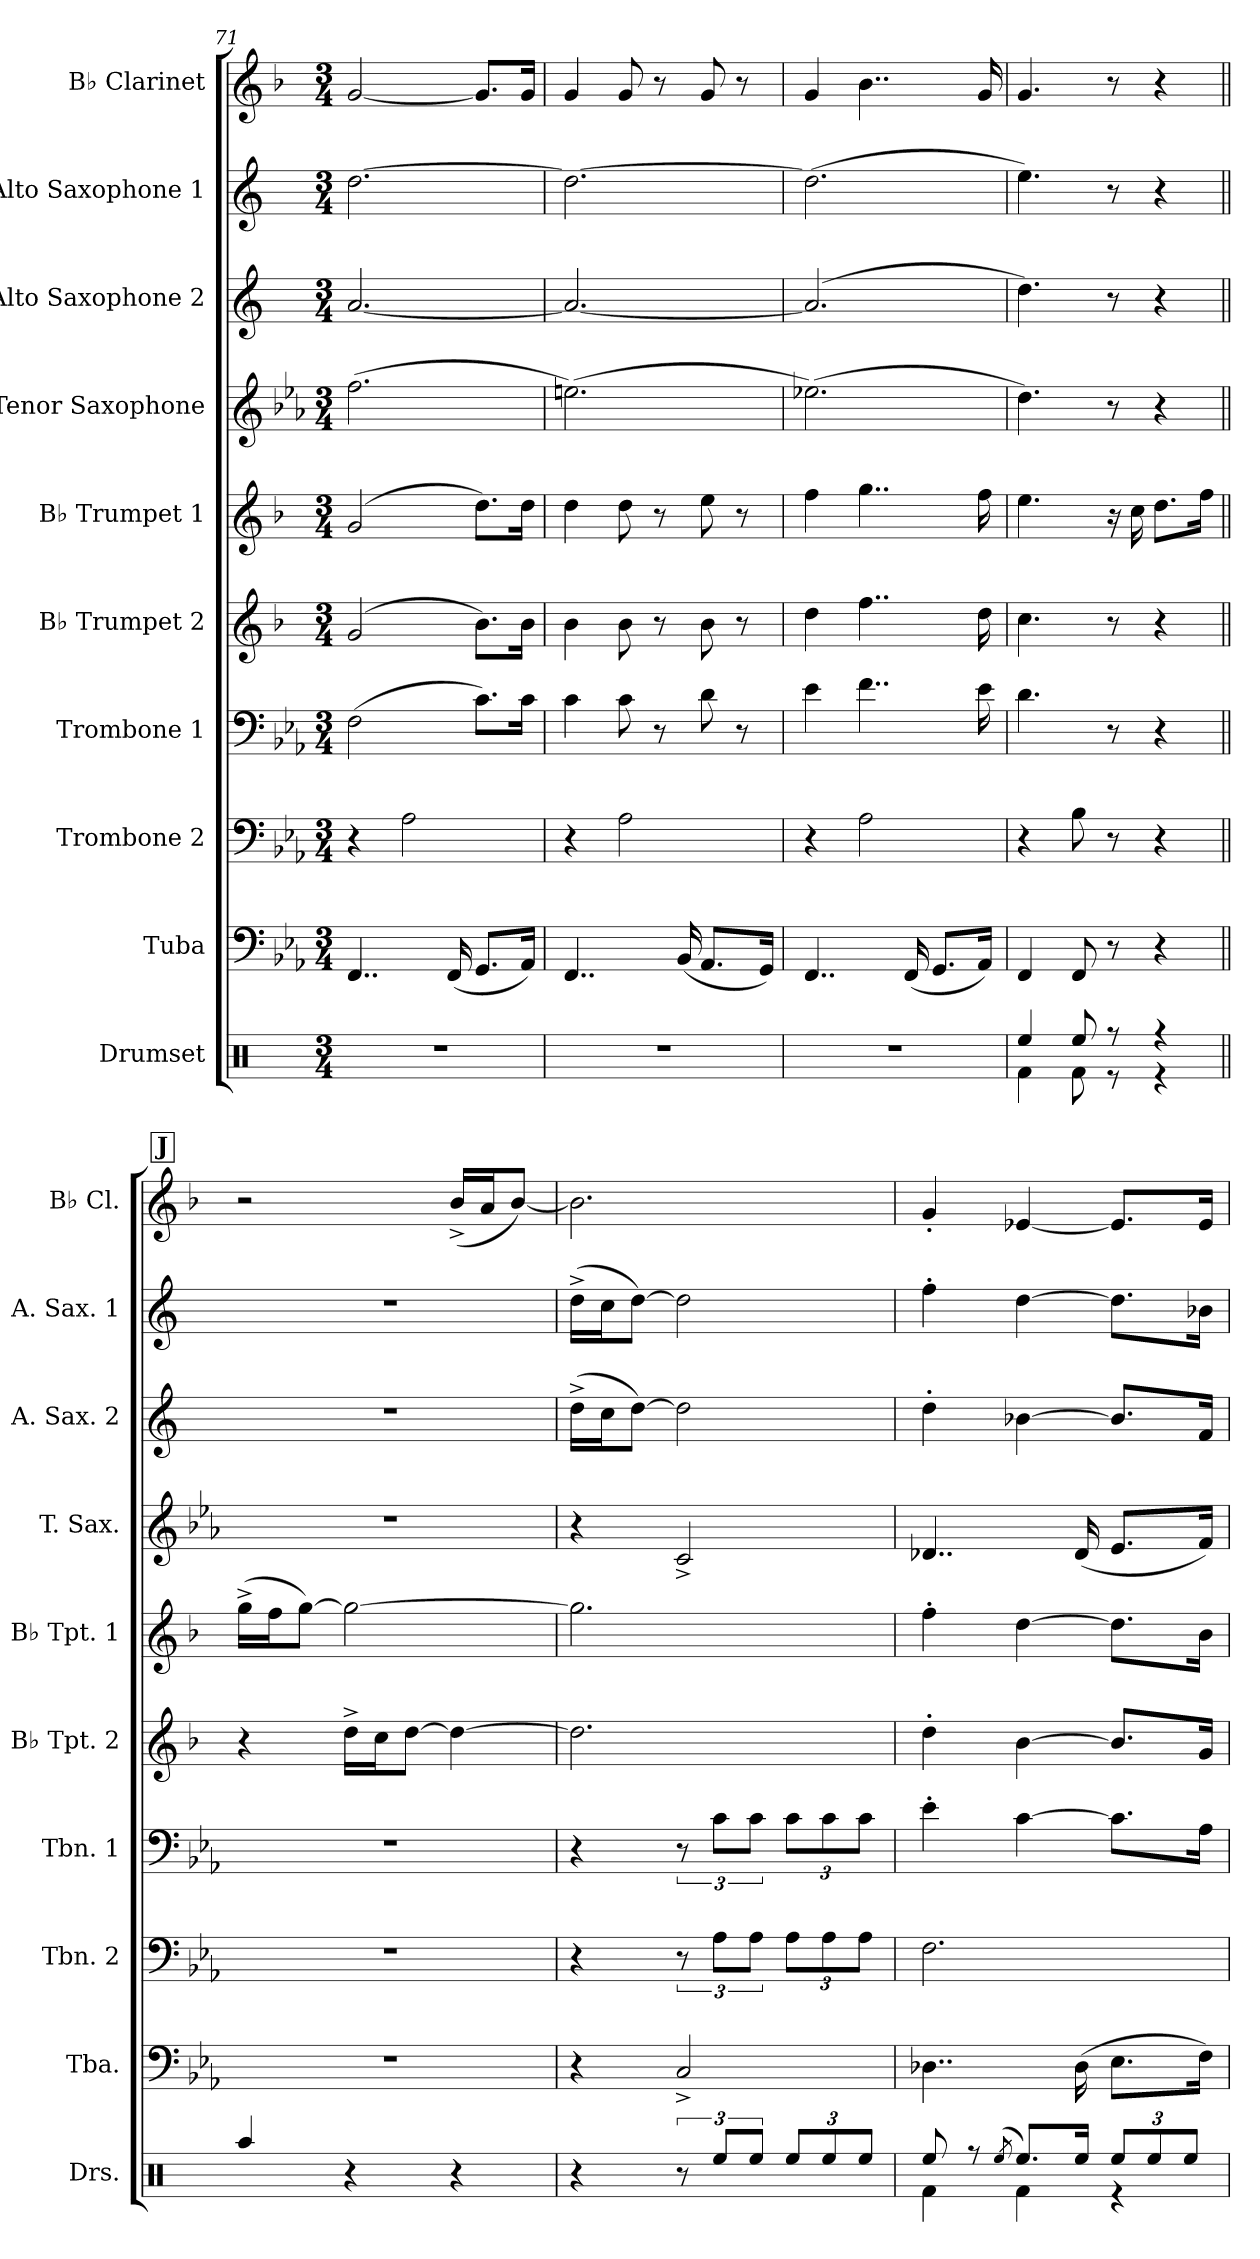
**kern	**kern	**kern	**kern	**kern	**kern	**kern	**kern	**kern	**kern
*part10	*part9	*part8	*part7	*part6	*part5	*part4	*part3	*part2	*part1
*staff10	*staff9	*staff8	*staff7	*staff6	*staff5	*staff4	*staff3	*staff2	*staff1
*I"Drumset	*I"Tuba	*I"Trombone 2	*I"Trombone 1	*I"B♭ Trumpet 2	*I"B♭ Trumpet 1	*I"Tenor Saxophone	*I"Alto Saxophone 2	*I"Alto Saxophone 1	*I"B♭ Clarinet
*I'Drs.	*I'Tba.	*I'Tbn. 2	*I'Tbn. 1	*I'B♭ Tpt. 2	*I'B♭ Tpt. 1	*I'T. Sax.	*I'A. Sax. 2	*I'A. Sax. 1	*I'B♭ Cl.
*clefX	*clefF4	*clefF4	*clefF4	*clefG2	*clefG2	*clefG2	*clefG2	*clefG2	*clefG2
*	*	*	*	*ITrd1c2	*ITrd1c2	*ITrd8c14	*ITrd5c9	*ITrd5c9	*ITrd1c2
*k[]	*k[b-e-a-]	*k[b-e-a-]	*k[b-e-a-]	*k[b-e-a-]	*k[b-e-a-]	*k[b-e-a-]	*k[b-e-a-]	*k[b-e-a-]	*k[b-e-a-]
*M3/4	*M3/4	*M3/4	*M3/4	*M3/4	*M3/4	*M3/4	*M3/4	*M3/4	*M3/4
=71	=71	=71	=71	=71	=71	=71	=71	=71	=71
2.r	4..FF/	4r	(2F\	(2f/	(2f/	(2.f\	[2.c/	[2.f\	[2f/
.	.	2A-\	.	.	.	.	.	.	.
.	(16FF/	.	.	.	.	.	.	.	.
.	8.GG/L	.	8.c\L)	8.a-\L)	8.cc\L)	.	.	.	8.f/L]
.	16AA-/Jk)	.	16c\Jk	16a-\Jk	16cc\Jk	.	.	.	16f/Jk
=72	=72	=72	=72	=72	=72	=72	=72	=72	=72
2.r	4..FF/	4r	4c\	4a-\	4cc\	(2.en\)	2.c/_	2.f\_	4f/
.	.	2A-\	8c\	8a-\	8cc\	.	.	.	8f/
.	.	.	8r	8r	8r	.	.	.	8r
.	(16BB-/	.	.	.	.	.	.	.	.
.	8.AA-/L	.	8d\	8a-\	8dd\	.	.	.	8f/
.	.	.	8r	8r	8r	.	.	.	8r
.	16GG/Jk)	.	.	.	.	.	.	.	.
=73	=73	=73	=73	=73	=73	=73	=73	=73	=73
2.r	4..FF/	4r	4e-\	4cc\	4ee-\	(2.e-X\)	(2.c/]	(2.f\]	4f/
.	.	2A-\	4..f\	4..ee-\	4..ff\	.	.	.	4..a-\
.	(16FF/	.	.	.	.	.	.	.	.
.	8.GG/L	.	.	.	.	.	.	.	.
.	16AA-/Jk)	.	16e-\	16cc\	16ee-\	.	.	.	16f/
=74	=74	=74	=74	=74	=74	=74	=74	=74	=74
*^	*	*	*	*	*	*	*	*	*
4Ree/	4Rf\	4FF/	4r	4.d\	4.b-\	4.dd\	4.d\)	4.f\)	4.g\)	4.f/
8Ree/	8Rf\	8FF/	8B-\	.	.	.	.	.	.	.
8r	8r	8r	8r	8r	8r	16r	8r	8r	8r	8r
.	.	.	.	.	.	16b-\	.	.	.	.
4r	4r	4r	4r	4r	4r	8.cc\L	4r	4r	4r	4r
.	.	.	.	.	.	16ee-\Jk	.	.	.	.
*v	*v	*	*	*	*	*	*	*	*	*
!!LO:PB:g=z
!!LO:REH:place=s1:a:B:fs=14:t=J
=75||	=75||	=75||	=75||	=75||	=75||	=75||	=75||	=75||	=75||
4Raa/	2.r	2.r	2.r	4r	(16ff^\LL	2.r	2.r	2.r	2r
.	.	.	.	.	16ee-\J	.	.	.	.
.	.	.	.	.	[8ff\J)	.	.	.	.
4r	.	.	.	16cc^\LL	2ff\_	.	.	.	.
.	.	.	.	16b-\J	.	.	.	.	.
.	.	.	.	[8cc\J	.	.	.	.	.
4r	.	.	.	4cc\_	.	.	.	.	(16a-^/LL
.	.	.	.	.	.	.	.	.	16g/J
.	.	.	.	.	.	.	.	.	[8a-/J)
=76	=76	=76	=76	=76	=76	=76	=76	=76	=76
4r	4r	4r	4r	2.cc\]	2.ff\]	4r	(16f^\LL	(16f^\LL	2.a-\]
.	.	.	.	.	.	.	16e-\J	16e-\J	.
.	.	.	.	.	.	.	[8f\J)	[8f\J)	.
12r	2C^/	12r	12r	.	.	2C^/	2f\]	2f\]	.
12Ree/L	.	12A-\L	12c\L	.	.	.	.	.	.
12Ree/J	.	12A-\J	12c\J	.	.	.	.	.	.
*Xbrackettup	*	*Xbrackettup	*Xbrackettup	*	*	*	*	*	*
12Ree/L	.	12A-\L	12c\L	.	.	.	.	.	.
12Ree/	.	12A-\	12c\	.	.	.	.	.	.
12Ree/J	.	12A-\J	12c\J	.	.	.	.	.	.
=77	=77	=77	=77	=77	=77	=77	=77	=77	=77
*^	*	*	*	*	*	*	*	*	*
8Ree/	4Rf\	4..D-X\	2.F\	4e-'\	4cc'\	4ee-'\	4..D-X/	4f'\	4a-'\	4f'/
8r	.	.	.	.	.	.	.	.	.	.
(8qRee/	.	.	.	.	.	.	.	.	.	.
8.Ree/L)	4Rf\	.	.	[4c\	[4a-\	[4cc\	.	[4d-X\	[4f\	[4d-X/
16Ree/Jk	.	(16D-\	.	.	.	.	(16D-/	.	.	.
12Ree/L	4r	8.E-\L	.	8.c\L]	8.a-/L]	8.cc\L]	8.E-/L	8.d-/L]	8.f\L]	8.d-/L]
12Ree/	.	.	.	.	.	.	.	.	.	.
12Ree/J	.	.	.	.	.	.	.	.	.	.
.	.	16F\Jk)	.	16A-\Jk	16f/Jk	16a-\Jk	16F/Jk)	16A-/Jk	16d-X\Jk	16d-/Jk
*v	*v	*	*	*	*	*	*	*	*	*
=	=	=	=	=	=	=	=	=	=
*-	*-	*-	*-	*-	*-	*-	*-	*-	*-
